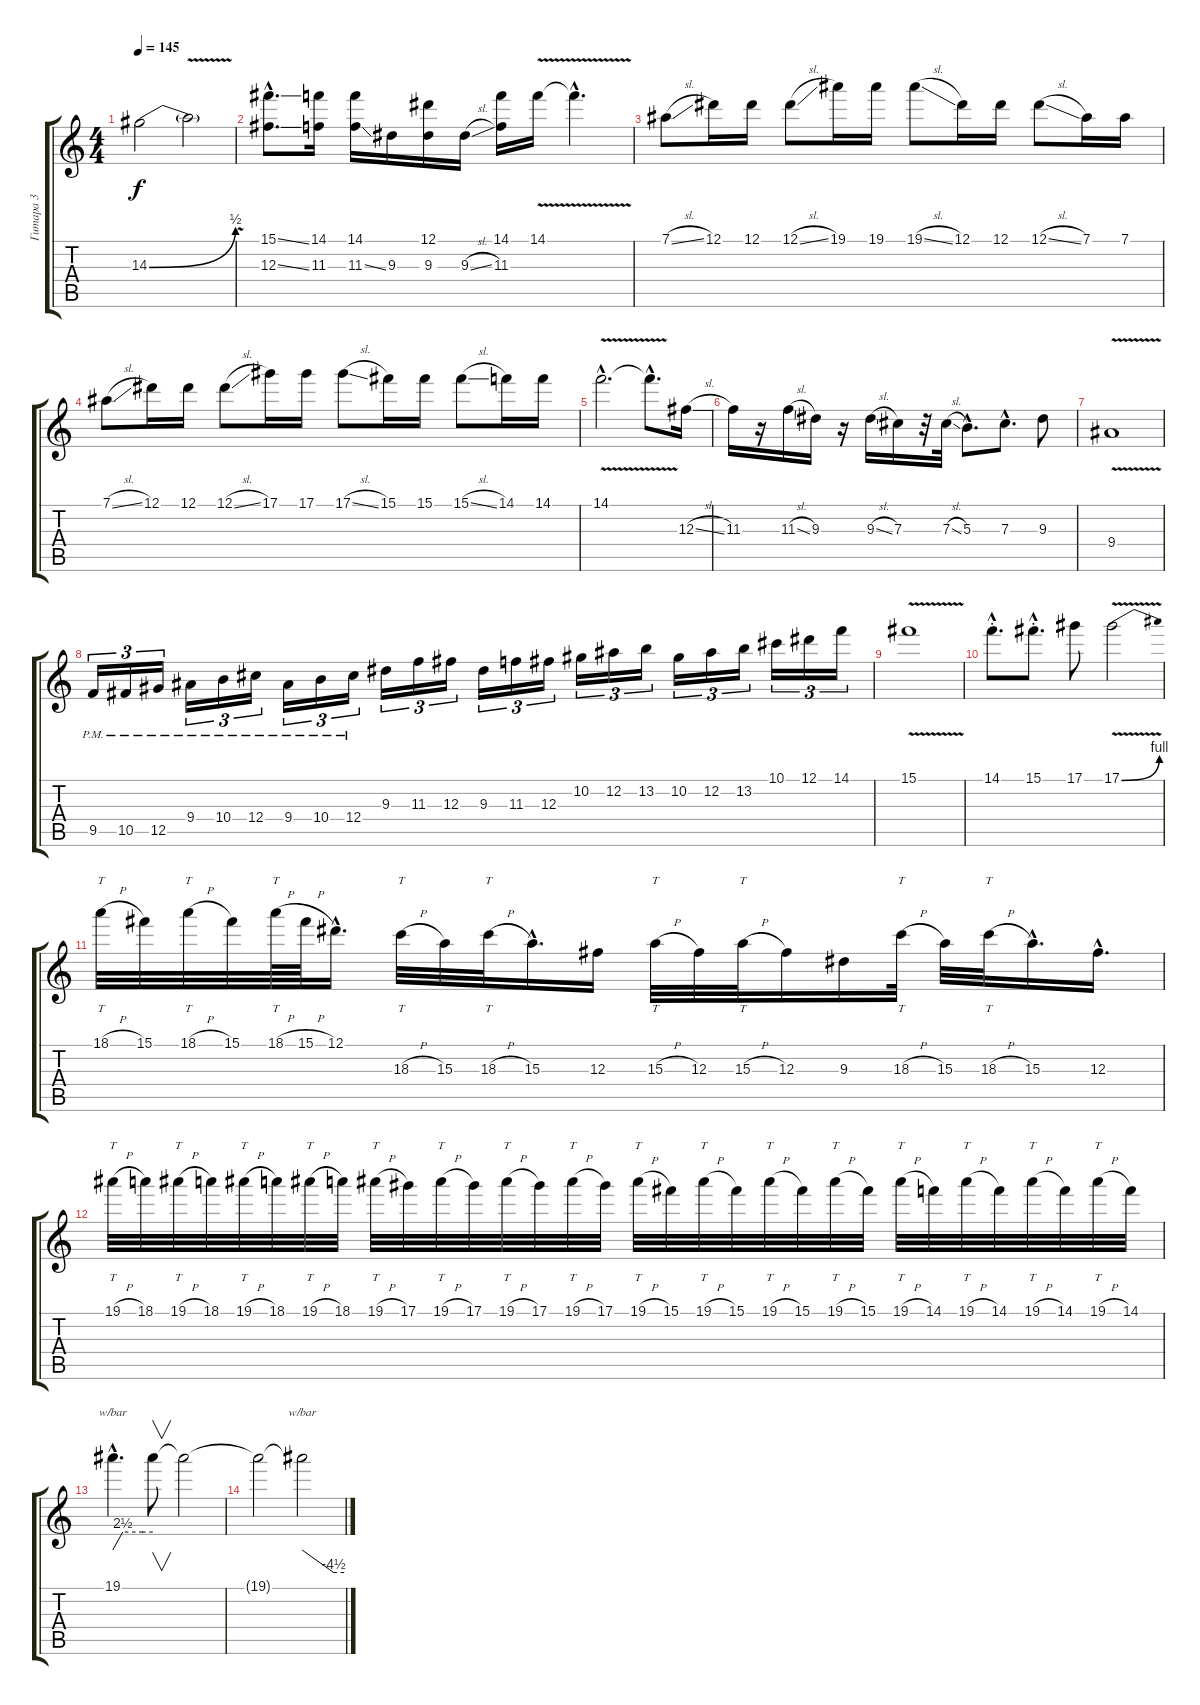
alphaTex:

\track ("Гитара 3" "Гитара 3") {instrument distortionguitar}
\staff {score tabs}
\tuning (Eb4 Bb3 Gb3 Db3 Ab2 Eb2) {hide}
\ts (4 4)
\tempo 145
\clef g2
\ks c
14.3{be (bend 0 0 60 2)}.2{dy f} 14.3{v t}.2 |
(15.1{ss hac} 12.3{ss hac}).8{d} (14.1 11.3).16 (14.1 11.3{ss}).16 9.3.16 (12.1 9.3).16 9.3{sl}.16 (14.1 11.3).16 14.1{v}.16 14.1{hac t}.4{d} |
7.1{sl}.8 12.1.16 12.1.16 12.1{sl}.8 19.1.16 19.1.16 19.1{sl}.8 12.1.16 12.1.16 12.1{sl}.8 7.1.16 7.1.16 |
7.1{sl}.8 12.1.16 12.1.16 12.1{sl}.8 17.1.16 17.1.16 17.1{sl}.8 15.1.16 15.1.16 15.1{sl}.8 14.1.16 14.1.16 |
14.1{v hac}.2{d} 14.1{hac t}.8{d} 12.3{sl}.16 |
11.3.16 r.16 11.3{sl}.16 9.3.16 r.16 9.3{sl}.16 7.3.16 r.32 7.3{sl}.32 5.3{hac}.8{d} 7.3{hac}.8{d} 9.3.8 |
9.4{v}.1 |
9.5{pm}.16{tu (3 2)} 10.5{pm}.16{tu (3 2)} 12.5{pm}.16{tu (3 2)} 9.4{pm}.16{tu (3 2)} 10.4{pm}.16{tu (3 2)} 12.4{pm}.16{tu (3 2)} 9.4{pm}.16{tu (3 2)} 10.4{pm}.16{tu (3 2)} 12.4{pm}.16{tu (3 2)} 9.3.16{tu (3 2)} 11.3.16{tu (3 2)} 12.3.16{tu (3 2)} 9.3.16{tu (3 2)} 11.3.16{tu (3 2)} 12.3.16{tu (3 2)} 10.2.16{tu (3 2)} 12.2.16{tu (3 2)} 13.2.16{tu (3 2)} 10.2.16{tu (3 2)} 12.2.16{tu (3 2)} 13.2.16{tu (3 2)} 10.1.16{tu (3 2)} 12.1.16{tu (3 2)} 14.1.16{tu (3 2)} |
15.1{v}.1 |
14.1{hac st}.8{d} 15.1{hac st}.8{d} 17.1.8 17.1{be (bend 0 0 60 4) v}.2 |
18.1{h}.32{tt} 15.1.32 18.1{h}.32{tt} 15.1.32 18.1{h}.64{tt} 15.1{h}.64 12.1{hac}.16{d} 18.3{h}.32{tt} 15.3.32 18.3{h}.32{tt} 15.3{hac}.16{d} 12.3.16 15.3{h}.32{tt} 12.3.32 15.3{h}.32{tt} 12.3.16 9.3.16 18.3{h}.32{tt} 15.3.32 18.3{h}.32{tt} 15.3{hac}.16{d} 12.3{hac}.16{d} |
19.1{h}.32{tt} 18.1.32 19.1{h}.32{tt} 18.1.32 19.1{h}.32{tt} 18.1.32 19.1{h}.32{tt} 18.1.32 19.1{h}.32{tt} 17.1.32 19.1{h}.32{tt} 17.1.32 19.1{h}.32{tt} 17.1.32 19.1{h}.32{tt} 17.1.32 19.1{h}.32{tt} 15.1.32 19.1{h}.32{tt} 15.1.32 19.1{h}.32{tt} 15.1.32 19.1{h}.32{tt} 15.1.32 19.1{h}.32{tt} 14.1.32 19.1{h}.32{tt} 14.1.32 19.1{h}.32{tt} 14.1.32 19.1{h}.32{tt} 14.1.32 |
19.1{hac}.4{d tbe (custom default 0 0 15 10 45 10 60 10)} 19.1{t}.8{v} 19.1{t}.2 |
19.1{t}.2 19.1{t}.2{tbe (custom default 0 0 45 -18 60 -18)}
